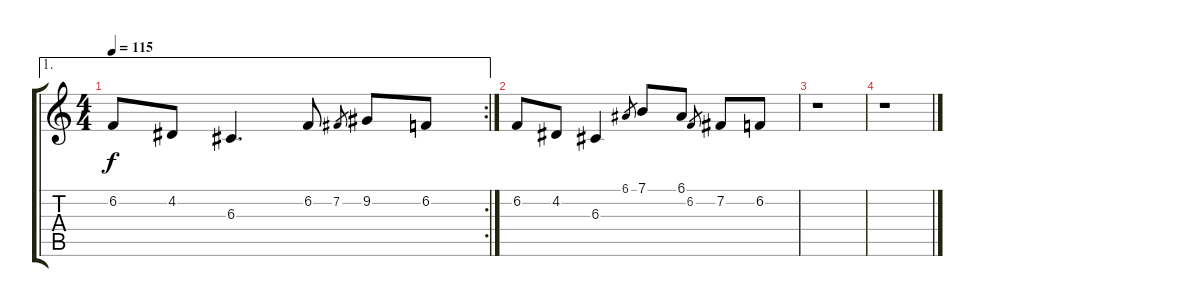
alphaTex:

\track "" {instrument fiddle}
\staff {score tabs}
\tuning (E4 B3 G3 D3 A2 E2) {hide}
\ae 1
\rc 2
\ts (4 4)
\tempo 115
\clef g2
\ks c
6.2.8{dy f} 4.2.8 6.3.4{d} 6.2.8 7.2.8{gr} 9.2.8 6.2.8 |
6.2.8 4.2.8 6.3.4 6.1.8{gr} 7.1.8 6.1.8 6.2.8{gr} 7.2.8 6.2.8 |
r.1 |
r.1
